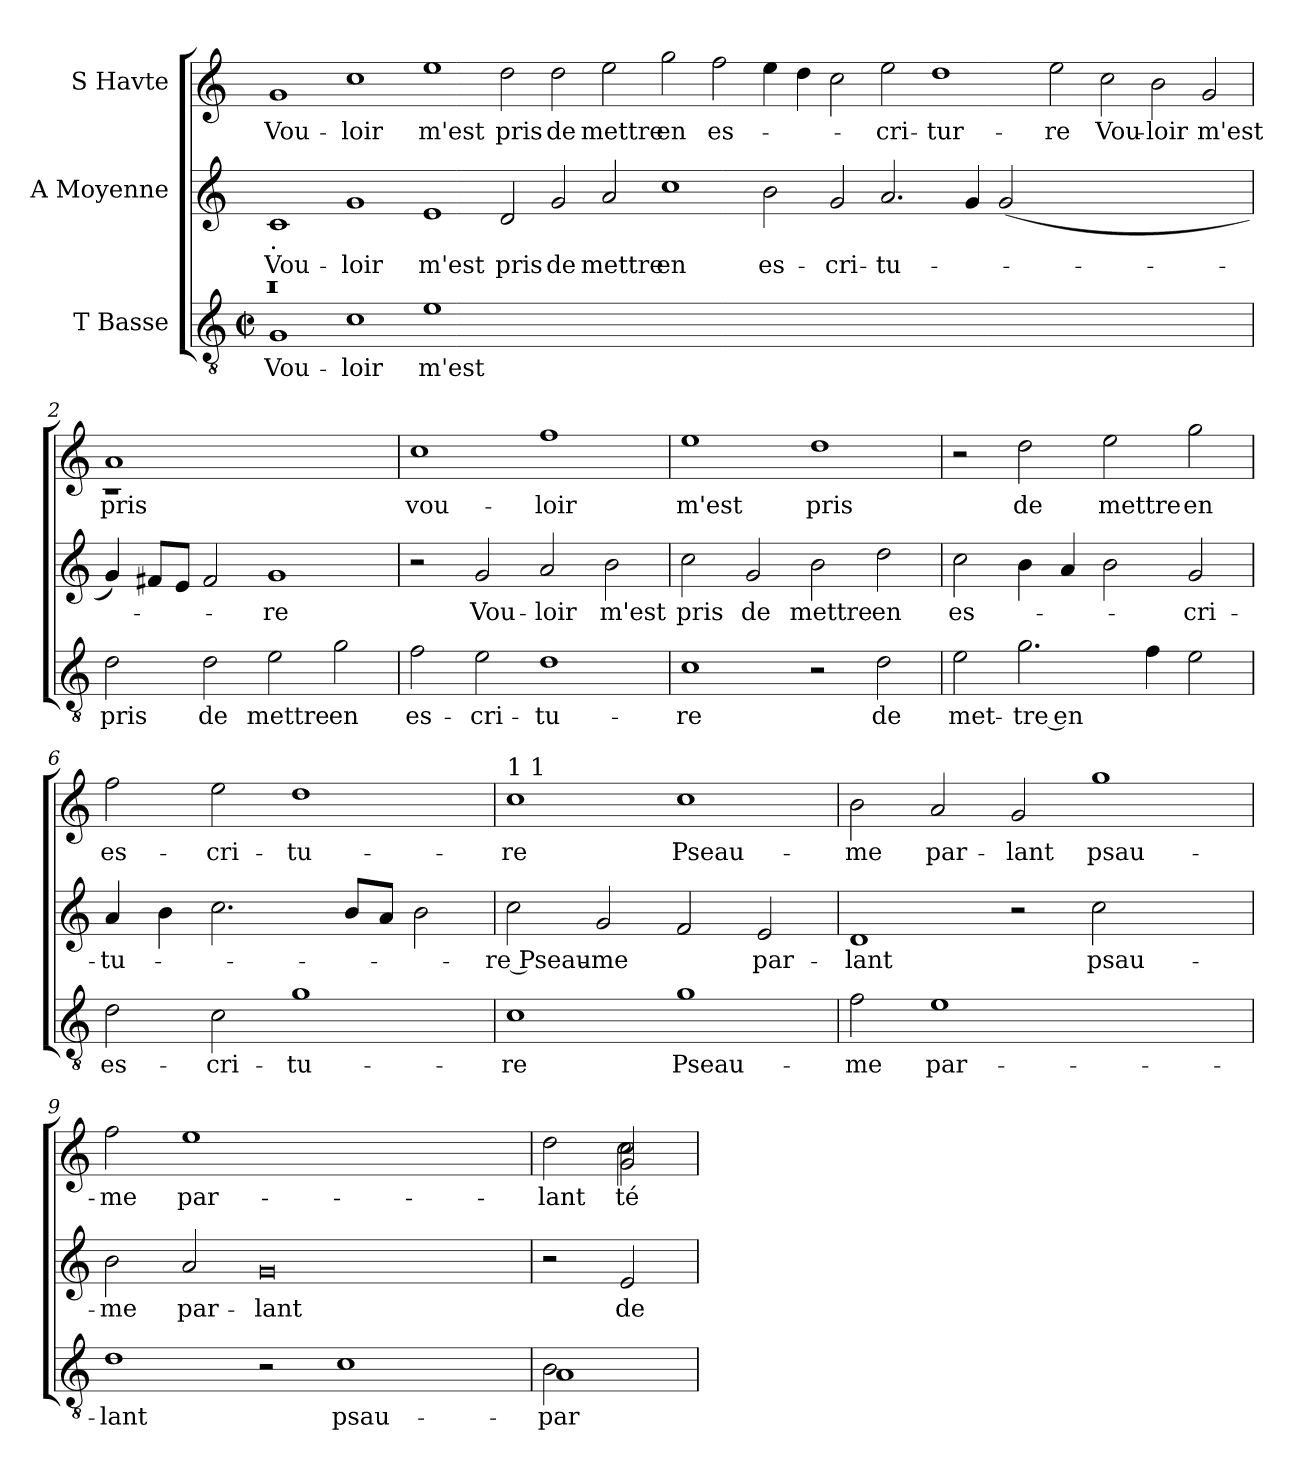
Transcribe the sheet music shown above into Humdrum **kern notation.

**kern	**text	**kern	**text	**kern	**text
*part3	*part3	*part2	*part2	*part1	*part1
*staff3	*staff3	*staff2	*staff2	*staff1	*staff1
*I"T Basse	*	*I"A Moyenne	*	*I"S Havte	*
*clefGv2	*	*clefG2	*	*clefG2	*
*k[]	*	*k[]	*	*k[]	*
*C:	*	*C:	*	*C:	*
*M2/2	*	*	*	*	*
*met(c|)	*	*	*	*	*
=1	=1	=1	=1	=1	=1
!	!	!LO:TX:b:t=.	!	!	!
!LO:TX:b:t=.	!	!	!	!	!
!LO:TX:b:t=.	!	!	!	!	!
!LO:TX:b:t=.	!	!	!	!	!
!LO:N:vis=1	!LO:LY:b	!	!LO:LY:b	!	!LO:LY:b
*^	*	*	*	*	*
0.ra	1G	Vou-	1c	Vou-	1g	Vou-
!	!	!LO:LY:b	!	!LO:LY:b:rj	!	!LO:LY:b:rj
.	1c	-loir	1g	-loir	1cc	-loir
!	!	!LO:LY:b	!	!LO:LY:b	!	!LO:LY:b
.	1e	m'est	1e	m'est	1ee	m'est
!	!	!	!	!LO:LY:b	!	!LO:LY:b
1%7ryy	1%7ryy	.	2d/	pris	2dd\	pris
!	!	!	!	!LO:LY:b	!	!LO:LY:b
.	.	.	2g/	de	2dd\	de
!	!	!	!	!LO:LY:b	!	!LO:LY:b
.	.	.	2a/	met­tre	2ee\	met­tre
!	!	!	!	!LO:LY:b	!	!LO:LY:b
.	.	.	1cc	en	2gg\	en
!	!	!	!	!	!	!LO:LY:b
.	.	.	.	.	2ff\	es-
!	!	!	!	!LO:LY:b	!	!
.	.	.	2b\	es-	4ee\	.
.	.	.	.	.	4dd\	.
!	!	!	!	!LO:LY:b	!	!
.	.	.	2g/	-cri-	2cc\	.
!	!	!	!	!LO:LY:b:rj	!	!LO:LY:b
.	.	.	2.a/	-tu-	2ee\	-cri-
!	!	!	!	!	!	!LO:LY:b:rj
.	.	.	.	.	1dd	-tur-
.	.	.	4g/	.	.	.
.	.	.	(<2g/	.	.	.
!	!	!	!	!	!	!LO:LY:b
.	.	.	0ryy	.	2ee\	-re
!	!	!	!	!	!	!LO:LY:b
.	.	.	.	.	2cc\	Vou-
!	!	!	!	!	!	!LO:LY:b:rj
.	.	.	.	.	2b\	-loir
!	!	!	!	!	!	!LO:LY:b
.	.	.	.	.	2g/	m'est
*v	*v	*	*	*	*	*
!!LO:LB:g=z
=2	=2	=2	=2	=2	=2
*	*	*	*	*^	*
!	!LO:LY:b	!	!	!	!LO:N:vis=1	!LO:LY:b
2d\	pris	4g/)	.	1a	0rc	pris
.	.	8f#X/L	.	.	.	.
.	.	8e/J	.	.	.	.
!	!LO:LY:b	!	!	!	!	!
2d\	de	2f#/	.	.	.	.
!	!LO:LY:b	!	!LO:LY:b	!	!	!
2e\	met­tre	1g	-re	1ryy	.	.
!	!LO:LY:b	!	!	!	!	!
2g\	en	.	.	.	.	.
*	*	*	*	*v	*v	*
=3	=3	=3	=3	=3	=3
!	!LO:LY:b	!	!	!	!LO:LY:b
2f\	es-	2r	.	1cc	vou-
!	!LO:LY:b	!	!LO:LY:b	!	!
2e\	-cri-	2g/	Vou-	.	.
!	!LO:LY:b	!	!LO:LY:b:rj	!	!LO:LY:b
1d	-tu-	2a/	-loir	1ff	-loir
!	!	!	!LO:LY:b	!	!
.	.	2b\	m'est	.	.
=4	=4	=4	=4	=4	=4
!	!LO:LY:b	!	!LO:LY:b	!	!LO:LY:b
1c	-re	2cc\	pris	1ee	m'est
!	!	!	!LO:LY:b	!	!
.	.	2g/	de	.	.
!	!	!	!LO:LY:b	!	!LO:LY:b
2r	.	2b\	met­tre	1dd	pris
!	!LO:LY:b	!	!LO:LY:b	!	!
2d\	de	2dd\	en	.	.
=5	=5	=5	=5	=5	=5
!	!LO:LY:b	!	!LO:LY:b	!	!
2e\	met-	2cc\	es-	2r	.
!	!LO:LY:b	!	!	!	!LO:LY:b
2.g\	-tre en	4b\	.	2dd\	de
.	.	4a/	.	.	.
!	!	!	!	!	!LO:LY:b
.	.	2b\	.	2ee\	met­tre
4f\	.	.	.	.	.
!	!	!	!LO:LY:b	!	!LO:LY:b
2e\	.	2g/	-cri-	2gg\	en
=6	=6	=6	=6	=6	=6
!	!LO:LY:b	!	!LO:LY:b	!	!LO:LY:b
2d\	es-	4a/	-tu-	2ff\	es-
.	.	4b\	.	.	.
!	!LO:LY:b	!	!	!	!LO:LY:b
2c\	-cri-	2.cc\	.	2ee\	-cri-
!	!LO:LY:b	!	!	!	!LO:LY:b
1g	-tu-	.	.	1dd	-tu-
.	.	8b/L	.	.	.
.	.	8a/J	.	.	.
.	.	2b\	.	.	.
!!LO:LB:g=z
=7	=7	=7	=7	=7	=7
!	!	!	!	!LO:TX:a:t=1 1	!
!	!LO:LY:b	!	!LO:LY:b	!	!LO:LY:b
1c	-re	2cc\	-re Pseau-	1cc	-re
!	!	!	!LO:LY:b:rj	!	!
.	.	2g/	-me	.	.
!	!LO:LY:b	!	!	!	!LO:LY:b
1g	Pseau-	2f/	.	1cc	Pseau-
!	!	!	!LO:LY:b	!	!
.	.	2e/	par-	.	.
=8	=8	=8	=8	=8	=8
!	!LO:LY:b	!	!LO:LY:b	!	!LO:LY:b
2f\	-me	1d	-lant	2b\	-me
!	!LO:LY:b	!	!	!	!LO:LY:b
1e	par-	.	.	2a/	par-
!	!	!	!	!	!LO:LY:b:rj
.	.	2r	.	2g/	-lant
!	!	!	!LO:LY:b	!	!LO:LY:b
1ryy	.	2cc\	psau-	1gg	psau-
.	.	2ryy	.	.	.
=9	=9	=9	=9	=9	=9
!	!LO:LY:b	!	!LO:LY:b	!	!LO:LY:b
1d	-lant	2b\	-me	2ff\	-me
!	!	!	!LO:LY:b	!	!LO:LY:b
.	.	2a/	par-	1ee	par-
!	!	!	!LO:LY:b:rj	!	!
2r	.	0g	-lant	.	.
!	!LO:LY:b	!	!	!	!
1c	psau-	.	.	1.ryy	.
2ryy	.	.	.	.	.
=10	=10	=10	=10	=10	=10
!	!LO:LY:b	!	!	!	!
*^	*	*	*	*	*
!	!	!LO:LY:b	!	!	!	!LO:LY:b
*	*	*	*	*	*^	*
*	*	*	*	*	*	*^	*
2B\	1A	par-	2r	.	2dd\	2ryy	2ryy	-lant
!	!	!	!	!LO:LY:b	!	!	!	!LO:LY:b
!	!	!	!	!	!	!	!	!LO:LY:b
!	!	!	!	!	!	!	!	!LO:LY:b:rj
2ryy	.	.	2e/	de	2g/	2cc\	2cc\	-té
*v	*v	*	*	*	*v	*v	*v	*
=	=	=	=	=	=
*-	*-	*-	*-	*-	*-
